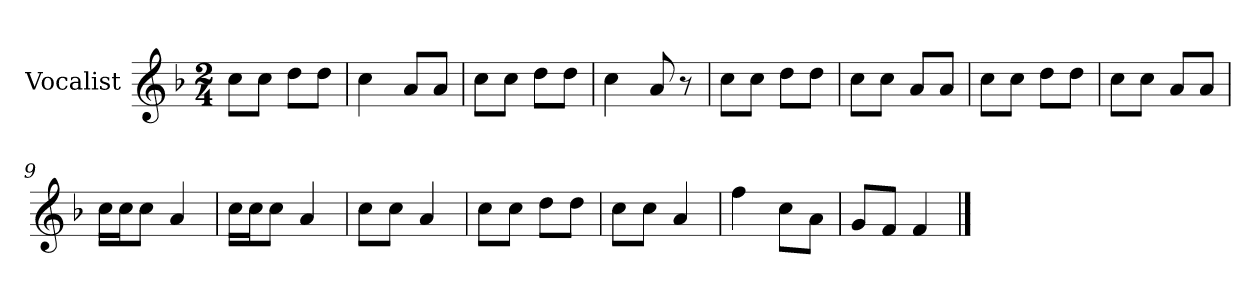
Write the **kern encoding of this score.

**kern
*part1
*staff1
*I"Vocalist
*k[b-]
*F:
*M2/4
=1
8ccL
8ccJ
8ddL
8ddJ
=2
4cc
8aL
8aJ
=3
8ccL
8ccJ
8ddL
8ddJ
=4
4cc
8a
8r
=5
8ccL
8ccJ
8ddL
8ddJ
=6
8ccL
8ccJ
8aL
8aJ
=7
8ccL
8ccJ
8ddL
8ddJ
=8
8ccL
8ccJ
8aL
8aJ
=9
16ccLL
16ccJ
8ccJ
4a
=10
16ccLL
16ccJ
8ccJ
4a
=11
8ccL
8ccJ
4a
=12
8ccL
8ccJ
8ddL
8ddJ
=13
8ccL
8ccJ
4a
=14
4ff
8ccL
8aJ
=15
8gL
8fJ
4f
==
*-
